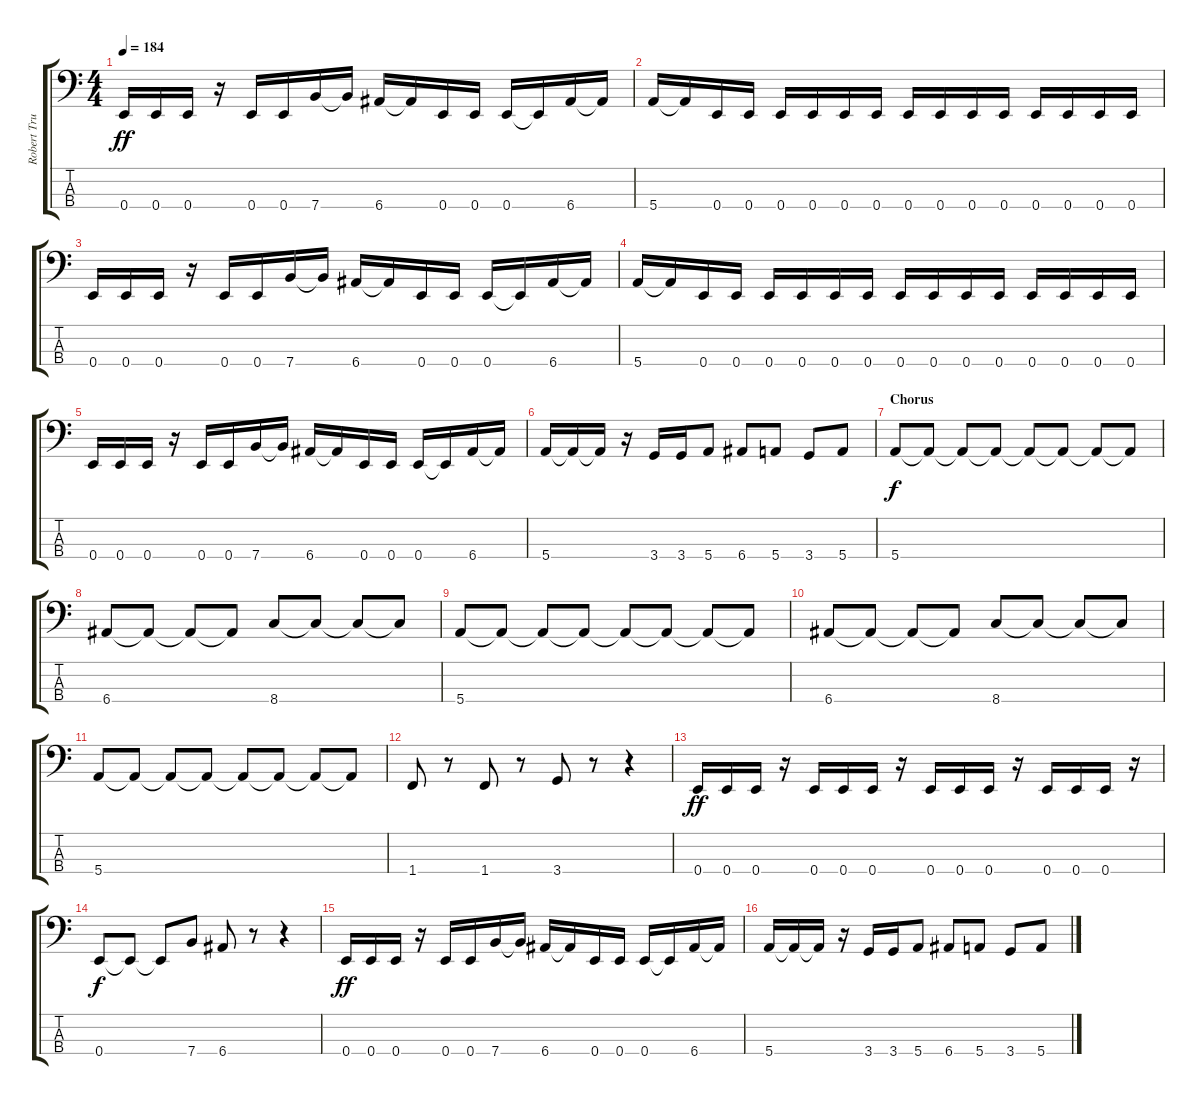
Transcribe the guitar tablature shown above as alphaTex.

\track ("Robert Trujillo" "Robert Tru") {instrument electricbassfinger}
\staff {score tabs}
\tuning (G2 D2 A1 E1) {hide}
\ts (4 4)
\tempo 184
\clef f4
\ks c
0.4.16{dy ff} 0.4.16 0.4.16 r.16 0.4.16 0.4.16 7.4.16 7.4{t}.16 6.4.16 6.4{t}.16 0.4.16 0.4.16 0.4.16 0.4{t}.16 6.4.16 6.4{t}.16 |
5.4.16 5.4{t}.16 0.4.16 0.4.16 0.4.16 0.4.16 0.4.16 0.4.16 0.4.16 0.4.16 0.4.16 0.4.16 0.4.16 0.4.16 0.4.16 0.4.16 |
0.4.16 0.4.16 0.4.16 r.16 0.4.16 0.4.16 7.4.16 7.4{t}.16 6.4.16 6.4{t}.16 0.4.16 0.4.16 0.4.16 0.4{t}.16 6.4.16 6.4{t}.16 |
5.4.16 5.4{t}.16 0.4.16 0.4.16 0.4.16 0.4.16 0.4.16 0.4.16 0.4.16 0.4.16 0.4.16 0.4.16 0.4.16 0.4.16 0.4.16 0.4.16 |
0.4.16 0.4.16 0.4.16 r.16 0.4.16 0.4.16 7.4.16 7.4{t}.16 6.4.16 6.4{t}.16 0.4.16 0.4.16 0.4.16 0.4{t}.16 6.4.16 6.4{t}.16 |
5.4.16 5.4{t}.16 5.4{t}.16 r.16 3.4.16 3.4.16 5.4.8 6.4.8 5.4.8 3.4.8 5.4.8 |
\section ("" "Chorus")
5.4.8{dy f} 5.4{t}.8 5.4{t}.8 5.4{t}.8 5.4{t}.8 5.4{t}.8 5.4{t}.8 5.4{t}.8 |
6.4.8 6.4{t}.8 6.4{t}.8 6.4{t}.8 8.4.8 8.4{t}.8 8.4{t}.8 8.4{t}.8 |
5.4.8 5.4{t}.8 5.4{t}.8 5.4{t}.8 5.4{t}.8 5.4{t}.8 5.4{t}.8 5.4{t}.8 |
6.4.8 6.4{t}.8 6.4{t}.8 6.4{t}.8 8.4.8 8.4{t}.8 8.4{t}.8 8.4{t}.8 |
5.4.8 5.4{t}.8 5.4{t}.8 5.4{t}.8 5.4{t}.8 5.4{t}.8 5.4{t}.8 5.4{t}.8 |
1.4.8 r.8 1.4.8 r.8 3.4.8 r.8 r.4 |
0.4.16{dy ff} 0.4.16 0.4.16 r.16 0.4.16 0.4.16 0.4.16 r.16 0.4.16 0.4.16 0.4.16 r.16 0.4.16 0.4.16 0.4.16 r.16 |
0.4.8{dy f} 0.4{t}.8 0.4{t}.8 7.4.8 6.4.8 r.8 r.4 |
0.4.16{dy ff} 0.4.16 0.4.16 r.16 0.4.16 0.4.16 7.4.16 7.4{t}.16 6.4.16 6.4{t}.16 0.4.16 0.4.16 0.4.16 0.4{t}.16 6.4.16 6.4{t}.16 |
5.4.16 5.4{t}.16 5.4{t}.16 r.16 3.4.16 3.4.16 5.4.8 6.4.8 5.4.8 3.4.8 5.4.8
